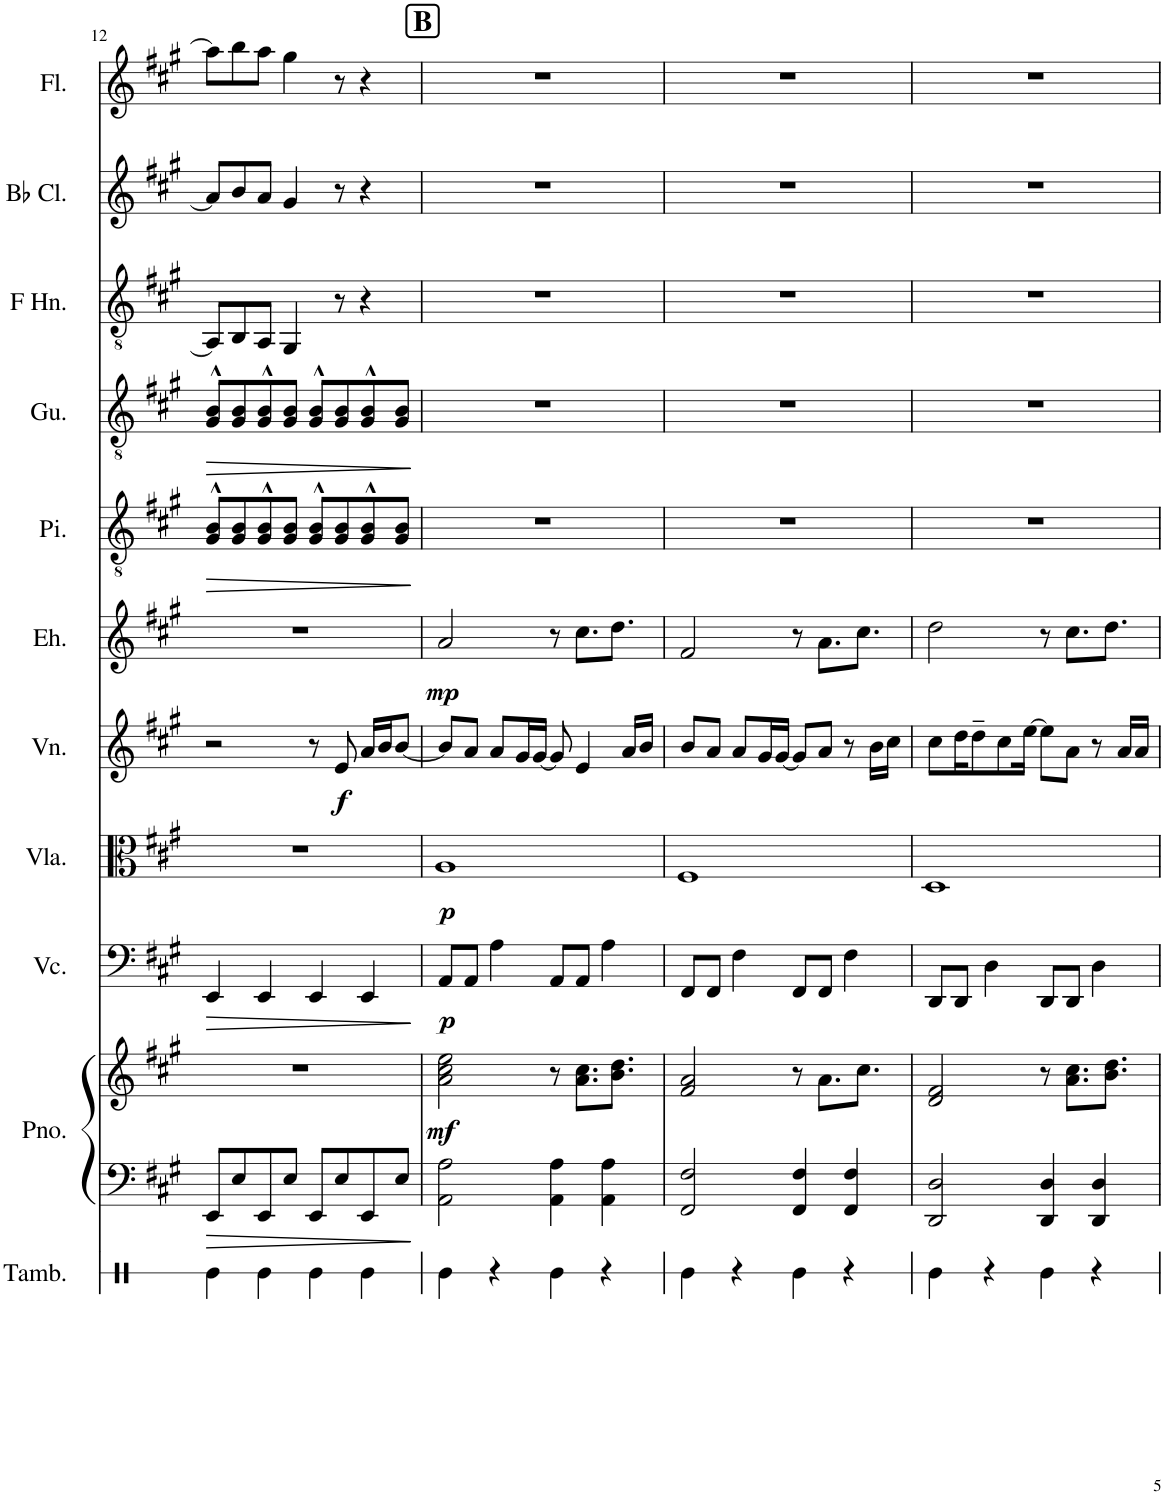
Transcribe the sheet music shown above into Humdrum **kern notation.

**kern	**kern	**kern	**dynam	**kern	**dynam	**kern	**dynam	**kern	**dynam	**kern	**dynam	**kern	**dynam	**kern	**dynam	**kern	**kern	**kern
*part11	*part10	*part10	*part10	*part9	*part9	*part8	*part8	*part7	*part7	*part6	*part6	*part5	*part5	*part4	*part4	*part3	*part2	*part1
*staff12	*staff11	*staff10	*staff10/11	*staff9	*staff9	*staff8	*staff8	*staff7	*staff7	*staff6	*staff6	*staff5	*staff5	*staff4	*staff4	*staff3	*staff2	*staff1
*I"Tambourine	*I"Piano	*	*	*I"Violoncello	*	*I"Viola	*	*I"Violin	*	*I"Erhu	*	*I"Pipa	*	*I"Guzheng	*	*I"Horn in F	*I"Bb Clarinet	*I"Flute
*I'Tamb.	*I'Pno.	*	*	*I'Vc.	*	*I'Vla.	*	*I'Vn.	*	*I'Eh.	*	*I'Pi.	*	*I'Gu.	*	*	*I'Bb Cl.	*I'Fl.
!!LO:PB:g=z
*clefX	*clefF4	*clefG2	*	*clefF4	*	*clefC3	*	*clefG2	*	*clefG2	*	*clefGv2	*	*clefGv2	*	*clefGv2	*clefG2	*clefG2
*	*	*	*	*	*	*	*	*	*	*	*	*	*	*	*	*ITrd4c7	*ITrd1c2	*
*k[]	*k[f#c#g#]	*k[f#c#g#]	*	*k[f#c#g#]	*	*k[f#c#g#]	*	*k[f#c#g#]	*	*k[f#c#g#]	*	*k[f#c#g#]	*	*k[f#c#g#]	*	*k[f#c#g#]	*k[f#c#g#]	*k[f#c#g#]
*M4/4	*M4/4	*M4/4	*	*M4/4	*	*M4/4	*	*M4/4	*	*M4/4	*	*M4/4	*	*M4/4	*	*M4/4	*M4/4	*M4/4
=12	=12	=12	=12	=12	=12	=12	=12	=12	=12	=12	=12	=12	=12	=12	=12	=12	=12	=12
!	!	!	!	!	!LO:HP:b	!	!	!	!	!	!	!	!LO:HP:b	!	!LO:HP:b	!	!	!
4Re\	8EE/L	1r	.	4EE/	>	1r	.	2r	.	1r	.	8G#/^^ 8B/^^L	>	8G#/^^ 8B/^^L	>	8AA/L]	8a/L]	8aa\L]
.	8E/	.	.	.	.	.	.	.	.	.	.	8G#/ 8B/	.	8G#/ 8B/	.	8BB/	8b/	8bb\
4Re\	8EE/	.	.	4EE/	.	.	.	.	.	.	.	8G#/^^ 8B/^^	.	8G#/^^ 8B/^^	.	8AA/J	8a/J	8aa\J
.	8E/J	.	.	.	.	.	.	.	.	.	.	8G#/ 8B/J	.	8G#/ 8B/J	.	4GG#/	4g#/	4gg#\
4Re\	8EE/L	.	.	4EE/	.	.	.	8r	.	.	.	8G#/^^ 8B/^^L	.	8G#/^^ 8B/^^L	.	.	.	.
!	!	!	!	!	!	!	!	!	!LO:DY:b	!	!	!	!	!	!	!	!	!
.	8E/	.	.	.	.	.	.	8e/	f	.	.	8G#/ 8B/	.	8G#/ 8B/	.	8r	8r	8r
4Re\	8EE/	.	.	4EE/	.	.	.	16a/LL	.	.	.	8G#/^^ 8B/^^	.	8G#/^^ 8B/^^	.	4r	4r	4r
.	.	.	.	.	.	.	.	16b/J	.	.	.	.	.	.	.	.	.	.
.	8E/J	.	.	.	.	.	.	[8b/J	.	.	.	8G#/ 8B/J	.	8G#/ 8B/J	.	.	.	.
.	.	.	.	.	]	.	.	.	.	.	.	.	]	.	]	.	.	.
!!LO:REH:place=s1:a:B:cj:fs=14:t=B
=13	=13	=13	=13	=13	=13	=13	=13	=13	=13	=13	=13	=13	=13	=13	=13	=13	=13	=13
!	!	!	!LO:DY:b	!	!LO:DY:b	!	!LO:DY:b	!	!	!	!LO:DY:b	!	!	!	!	!	!	!
4Re\	2AA\ 2A\	2a\ 2cc#\ 2ee\	mf	8AA/L	p	1A	p	8b/L]	.	2a/	mp	1r	.	1r	.	1r	1r	1r
.	.	.	.	8AA/J	.	.	.	8a/J	.	.	.	.	.	.	.	.	.	.
4r	.	.	.	4A\	.	.	.	8a/L	.	.	.	.	.	.	.	.	.	.
.	.	.	.	.	.	.	.	16g#/L	.	.	.	.	.	.	.	.	.	.
.	.	.	.	.	.	.	.	[16g#/JJ	.	.	.	.	.	.	.	.	.	.
4Re\	4AA\ 4A\	8r	.	8AA/L	.	.	.	8g#/]	.	8r	.	.	.	.	.	.	.	.
.	.	8.a\ 8.cc#\L	.	8AA/J	.	.	.	4e/	.	8.cc#\L	.	.	.	.	.	.	.	.
4r	4AA\ 4A\	.	.	4A\	.	.	.	.	.	.	.	.	.	.	.	.	.	.
.	.	8.b\ 8.dd\J	.	.	.	.	.	.	.	8.dd\J	.	.	.	.	.	.	.	.
.	.	.	.	.	.	.	.	16a/LL	.	.	.	.	.	.	.	.	.	.
.	.	.	.	.	.	.	.	16b/JJ	.	.	.	.	.	.	.	.	.	.
=14	=14	=14	=14	=14	=14	=14	=14	=14	=14	=14	=14	=14	=14	=14	=14	=14	=14	=14
4Re\	2FF#/ 2F#/	2f#/ 2a/	.	8FF#/L	.	1F#	.	8b/L	.	2f#/	.	1r	.	1r	.	1r	1r	1r
.	.	.	.	8FF#/J	.	.	.	8a/J	.	.	.	.	.	.	.	.	.	.
4r	.	.	.	4F#\	.	.	.	8a/L	.	.	.	.	.	.	.	.	.	.
.	.	.	.	.	.	.	.	16g#/L	.	.	.	.	.	.	.	.	.	.
.	.	.	.	.	.	.	.	[16g#/JJ	.	.	.	.	.	.	.	.	.	.
4Re\	4FF#/ 4F#/	8r	.	8FF#/L	.	.	.	8g#/L]	.	8r	.	.	.	.	.	.	.	.
.	.	8.a\L	.	8FF#/J	.	.	.	8a/J	.	8.a\L	.	.	.	.	.	.	.	.
4r	4FF#/ 4F#/	.	.	4F#\	.	.	.	8r	.	.	.	.	.	.	.	.	.	.
.	.	8.cc#\J	.	.	.	.	.	.	.	8.cc#\J	.	.	.	.	.	.	.	.
.	.	.	.	.	.	.	.	16b\LL	.	.	.	.	.	.	.	.	.	.
.	.	.	.	.	.	.	.	16cc#\JJ	.	.	.	.	.	.	.	.	.	.
=15	=15	=15	=15	=15	=15	=15	=15	=15	=15	=15	=15	=15	=15	=15	=15	=15	=15	=15
4Re\	2DD/ 2D/	2d/ 2f#/	.	8DD/L	.	1D	.	8cc#\L	.	2dd\	.	1r	.	1r	.	1r	1r	1r
.	.	.	.	8DD/J	.	.	.	16dd\K	.	.	.	.	.	.	.	.	.	.
.	.	.	.	.	.	.	.	8dd~\	.	.	.	.	.	.	.	.	.	.
4r	.	.	.	4D\	.	.	.	.	.	.	.	.	.	.	.	.	.	.
.	.	.	.	.	.	.	.	8cc#\	.	.	.	.	.	.	.	.	.	.
.	.	.	.	.	.	.	.	[16ee\Jk	.	.	.	.	.	.	.	.	.	.
4Re\	4DD/ 4D/	8r	.	8DD/L	.	.	.	8ee\L]	.	8r	.	.	.	.	.	.	.	.
.	.	8.a\ 8.cc#\L	.	8DD/J	.	.	.	8a\J	.	8.cc#\L	.	.	.	.	.	.	.	.
4r	4DD/ 4D/	.	.	4D\	.	.	.	8r	.	.	.	.	.	.	.	.	.	.
.	.	8.b\ 8.dd\J	.	.	.	.	.	.	.	8.dd\J	.	.	.	.	.	.	.	.
.	.	.	.	.	.	.	.	16a/LL	.	.	.	.	.	.	.	.	.	.
.	.	.	.	.	.	.	.	16a/JJ	.	.	.	.	.	.	.	.	.	.
=	=	=	=	=	=	=	=	=	=	=	=	=	=	=	=	=	=	=
*-	*-	*-	*-	*-	*-	*-	*-	*-	*-	*-	*-	*-	*-	*-	*-	*-	*-	*-
